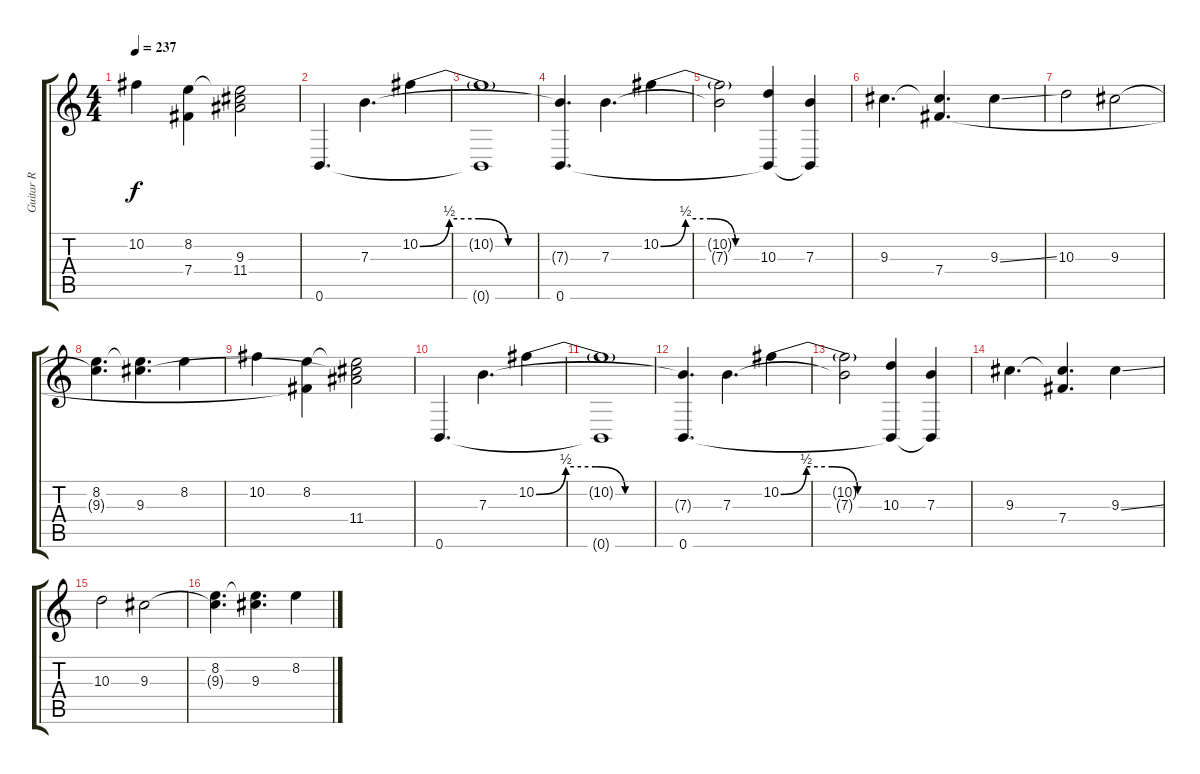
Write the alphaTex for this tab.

\track ("Guitar R" "Guitar R") {instrument distortionguitar}
\staff {score tabs}
\tuning (Db4 Ab3 E3 B2 Gb2 B1) {hide}
\ts (4 4)
\tempo 237
\clef g2
\ks c
10.2.4{dy f} (8.2 7.4{t}).4 (8.2{t} 9.3{t} 11.4).2 |
0.6.4{d} 7.3.4{d} 10.2{be (custom 0 0 15 2 30 2 45 0 60 0)}.4 |
(10.2{t} 0.6{t}).1 |
(7.3{t} 0.6).4{d} 7.3.4{d} 10.2{be (custom 0 0 15 2 30 2 45 0 60 0)}.4 |
(10.2{t} 7.3{t}).2 (10.3 0.6{t}).4 (7.3 0.6{t}).4 |
9.3.4{d} (9.3{t} 7.4).4{d} 9.3{ss}.4 |
10.3.2 9.3.2 |
(8.2 9.3{t}).4{d} (8.2{t} 9.3).4{d} 8.2.4 |
10.2.4 (8.2 7.4{t}).4 (8.2{t} 9.3{t} 11.4).2 |
0.6.4{d} 7.3.4{d} 10.2{be (custom 0 0 15 2 30 2 45 0 60 0)}.4 |
(10.2{t} 0.6{t}).1 |
(7.3{t} 0.6).4{d} 7.3.4{d} 10.2{be (custom 0 0 15 2 30 2 45 0 60 0)}.4 |
(10.2{t} 7.3{t}).2 (10.3 0.6{t}).4 (7.3 0.6{t}).4 |
9.3.4{d} (9.3{t} 7.4).4{d} 9.3{ss}.4 |
10.3.2 9.3.2 |
(8.2 9.3{t}).4{d} (8.2{t} 9.3).4{d} 8.2.4
